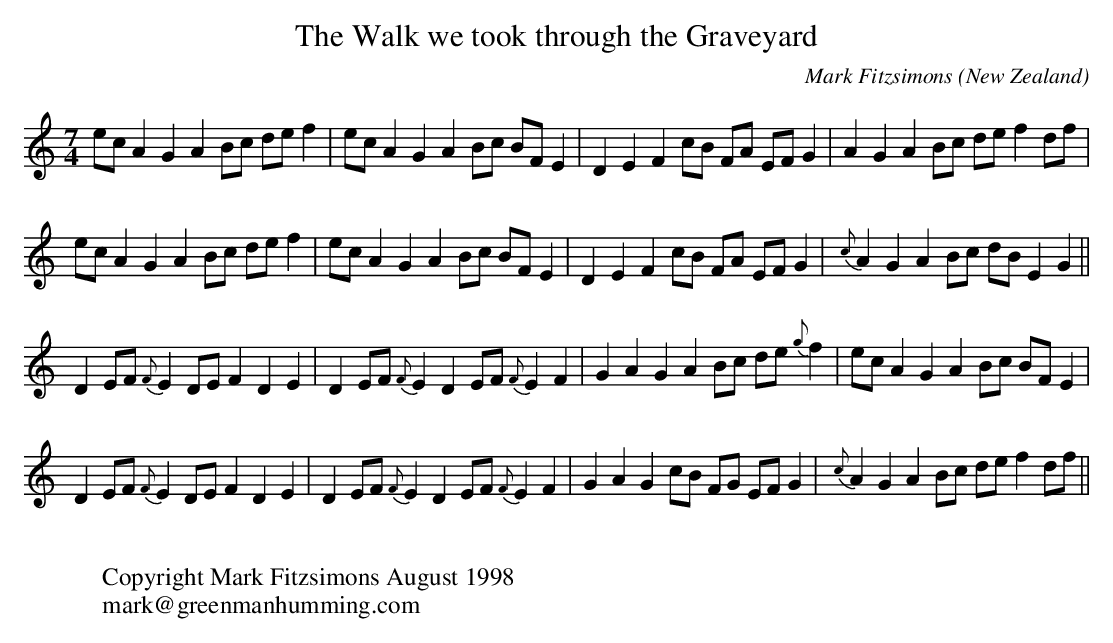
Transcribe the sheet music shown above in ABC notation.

X:1
T:The Walk we took through the Graveyard
O:New Zealand
M:7/4
C:Mark Fitzsimons
K:A min
ec A2G2A2 Bc de f2|ec A2G2A2 Bc BF E2|D2E2F2 cB FA EF G2|A2G2A2 Bc de f2 df|
ec A2G2A2 Bc de f2|ec A2G2A2 Bc BF E2|D2E2F2 cB FA EF G2|{c}A2G2A2 Bc dB E2 G2||
D2 EF{F}E2 DE F2 D2 E2|D2 EF {F}E2 D2 EF {F}E2 F2| G2 A2 G2 A2 Bc de {g}f2|ec A2 G2 A2 Bc BF E2|
D2 EF{F}E2 DE F2 D2 E2|D2 EF {F}E2 D2 EF {F}E2 F2| G2 A2 G2 cB FG EF G2|{c}A2 G2 A2 Bc de f2 df||
W:
W:Copyright Mark Fitzsimons August 1998
W:mark@greenmanhumming.com
